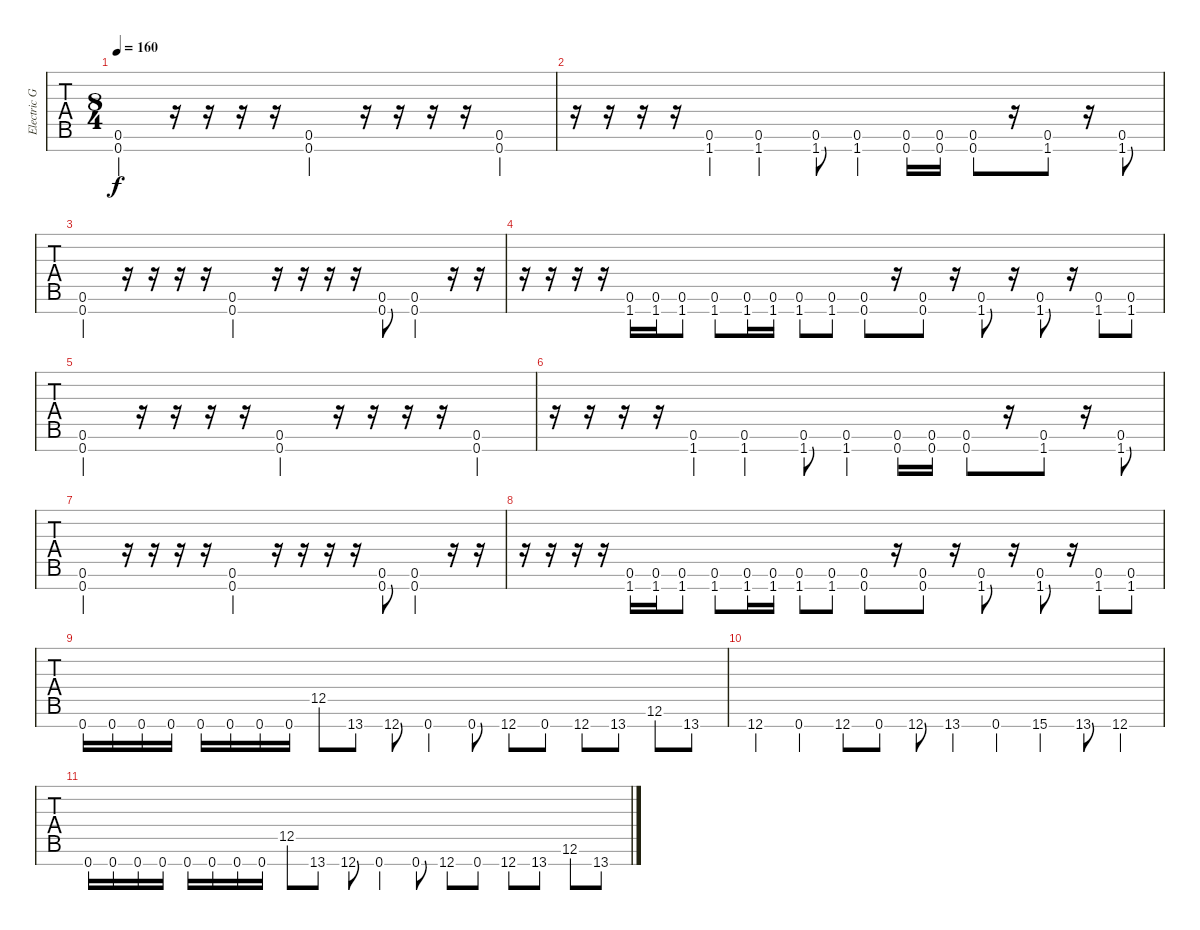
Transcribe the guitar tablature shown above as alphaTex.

\track ("Electric Guitar" "Electric G") {instrument distortionguitar}
\staff {tabs}
\tuning (D4 A3 F3 C3 G2 D2 G1) {hide}
\ts (8 4)
\tempo 160
\clef f4
\ks c
(0.6 0.7).2{dy f} r.16 r.16 r.16 r.16 (0.6 0.7).2 r.16 r.16 r.16 r.16 (0.6 0.7).2 |
r.16 r.16 r.16 r.16 (0.6 1.7).4 (0.6 1.7).2 (0.6 1.7).8 (0.6 1.7).4 (0.6 0.7).16 (0.6 0.7).16 (0.6 0.7).8 r.16 (0.6 1.7).8 r.16 (0.6 1.7).8 |
(0.6 0.7).2 r.16 r.16 r.16 r.16 (0.6 0.7).2 r.16 r.16 r.16 r.16 (0.6 0.7).8 (0.6 0.7).4 r.16 r.16 |
r.16 r.16 r.16 r.16 (0.6 1.7).16 (0.6 1.7).16 (0.6 1.7).8 (0.6 1.7).8 (0.6 1.7).16 (0.6 1.7).16 (0.6 1.7).8 (0.6 1.7).8 (0.6 0.7).8 r.16 (0.6 0.7).8 r.16 (0.6 1.7).8 r.16 (0.6 1.7).8 r.16 (0.6 1.7).8 (0.6 1.7).8 |
(0.6 0.7).2 r.16 r.16 r.16 r.16 (0.6 0.7).2 r.16 r.16 r.16 r.16 (0.6 0.7).2 |
r.16 r.16 r.16 r.16 (0.6 1.7).4 (0.6 1.7).2 (0.6 1.7).8 (0.6 1.7).4 (0.6 0.7).16 (0.6 0.7).16 (0.6 0.7).8 r.16 (0.6 1.7).8 r.16 (0.6 1.7).8 |
(0.6 0.7).2 r.16 r.16 r.16 r.16 (0.6 0.7).2 r.16 r.16 r.16 r.16 (0.6 0.7).8 (0.6 0.7).4 r.16 r.16 |
r.16 r.16 r.16 r.16 (0.6 1.7).16 (0.6 1.7).16 (0.6 1.7).8 (0.6 1.7).8 (0.6 1.7).16 (0.6 1.7).16 (0.6 1.7).8 (0.6 1.7).8 (0.6 0.7).8 r.16 (0.6 0.7).8 r.16 (0.6 1.7).8 r.16 (0.6 1.7).8 r.16 (0.6 1.7).8 (0.6 1.7).8 |
0.7.16 0.7.16 0.7.16 0.7.16 0.7.16 0.7.16 0.7.16 0.7.16 12.5.8 13.7.8 12.7.8 0.7.4 0.7.8 12.7.8 0.7.8 12.7.8 13.7.8 12.6.8 13.7.8 |
12.7.4 0.7.4 12.7.8 0.7.8 12.7.8 13.7.4 0.7.4 15.7.4 13.7.8 12.7.4 |
0.7.16 0.7.16 0.7.16 0.7.16 0.7.16 0.7.16 0.7.16 0.7.16 12.5.8 13.7.8 12.7.8 0.7.4 0.7.8 12.7.8 0.7.8 12.7.8 13.7.8 12.6.8 13.7.8
